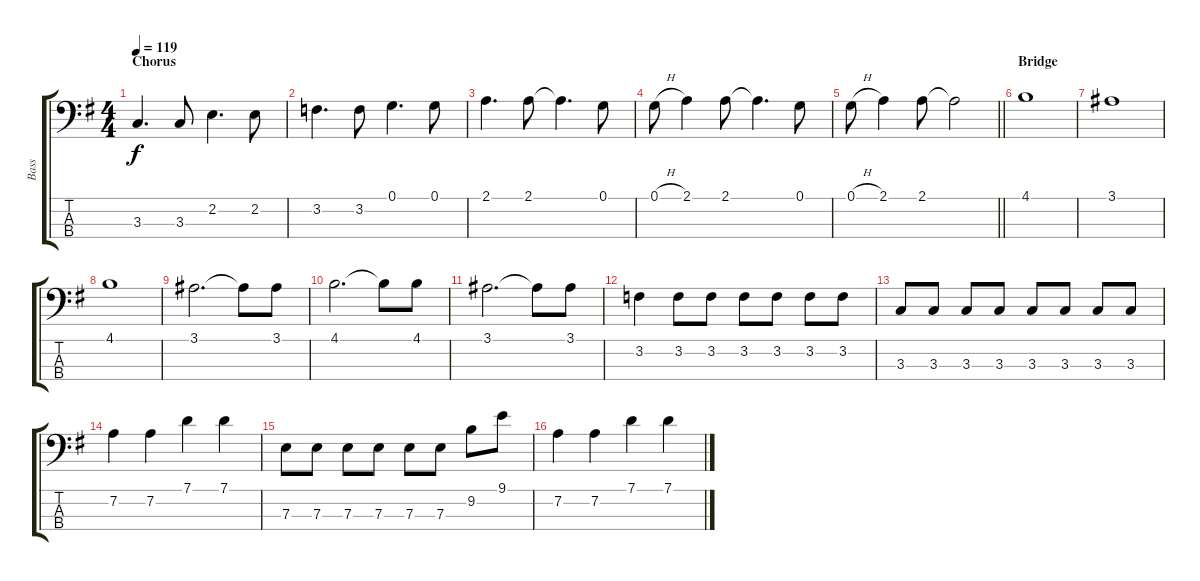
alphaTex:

\track ("Bass" "Bass") {instrument electricbassfinger}
\staff {score tabs}
\tuning (G2 D2 A1 E1) {hide}
\ts (4 4)
\section ("" "Chorus")
\tempo 119
\clef f4
\ks g
3.3.4{d dy f} 3.3.8 2.2.4{d} 2.2.8 |
3.2.4{d} 3.2.8 0.1.4{d} 0.1.8 |
2.1.4{d} 2.1.8 2.1{t}.4{d} 0.1.8 |
0.1{h}.8 2.1.4 2.1.8 2.1{t}.4{d} 0.1.8 |
\barLineRight lightlight
0.1{h}.8 2.1.4 2.1.8 2.1{t}.2 |
\section ("" "Bridge")
4.1.1 |
3.1.1 |
4.1.1 |
3.1.2{d} 3.1{t}.8 3.1.8 |
4.1.2{d} 4.1{t}.8 4.1.8 |
3.1.2{d} 3.1{t}.8 3.1.8 |
3.2.4 3.2.8 3.2.8 3.2.8 3.2.8 3.2.8 3.2.8 |
3.3.8 3.3.8 3.3.8 3.3.8 3.3.8 3.3.8 3.3.8 3.3.8 |
7.2.4 7.2.4 7.1.4 7.1.4 |
7.3.8 7.3.8 7.3.8 7.3.8 7.3.8 7.3.8 9.2.8 9.1.8 |
7.2.4 7.2.4 7.1.4 7.1.4
